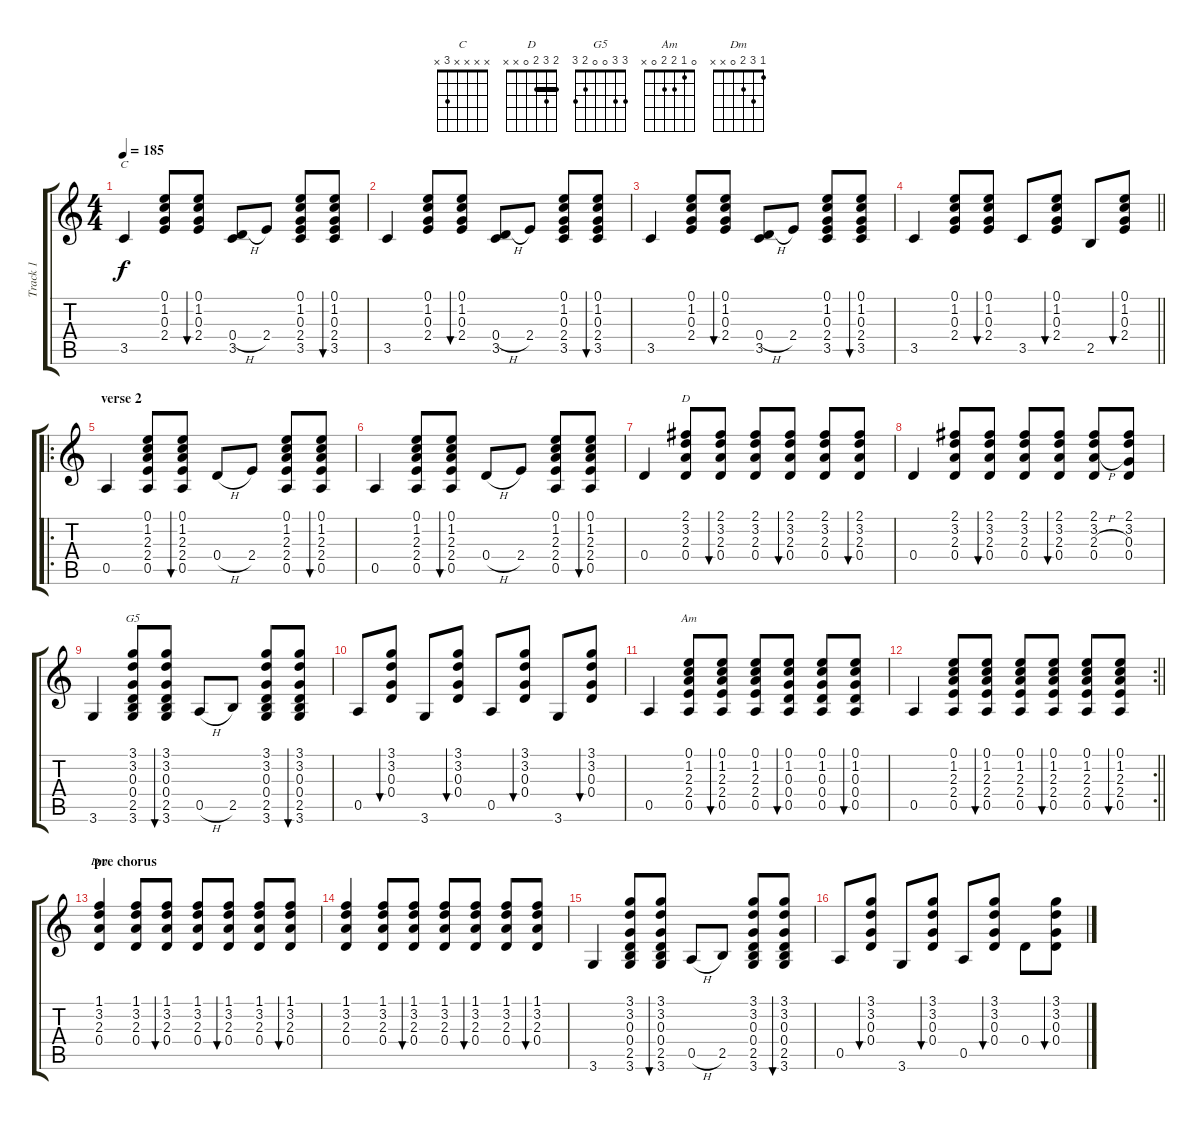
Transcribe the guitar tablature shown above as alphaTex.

\track ("Track 1" "Track 1") {instrument acousticguitarsteel}
\staff {score tabs}
\tuning (E4 B3 G3 D3 A2 E2) {hide}
\chord ("C" x x x x 3 x)
\chord ("D" 2 3 2 0 x x) {barre 2}
\chord ("G5" 3 3 0 0 2 3)
\chord ("Am" 0 1 2 2 0 x)
\chord ("Dm" 1 3 2 0 x x)
\ts (4 4)
\tempo 185
\clef g2
\ks c
3.5.4{ch "C" dy f} (0.1 1.2 0.3 2.4).8 (0.1 1.2 0.3 2.4).8{bu 60} (0.4{h} 3.5).8 2.4.8 (0.1 1.2 0.3 2.4 3.5).8 (0.1 1.2 0.3 2.4 3.5).8{bu 60} |
3.5.4 (0.1 1.2 0.3 2.4).8 (0.1 1.2 0.3 2.4).8{bu 60} (0.4{h} 3.5).8 2.4.8 (0.1 1.2 0.3 2.4 3.5).8 (0.1 1.2 0.3 2.4 3.5).8{bu 60} |
3.5.4 (0.1 1.2 0.3 2.4).8 (0.1 1.2 0.3 2.4).8{bu 60} (0.4{h} 3.5).8 2.4.8 (0.1 1.2 0.3 2.4 3.5).8 (0.1 1.2 0.3 2.4 3.5).8{bu 60} |
\barLineRight lightlight
3.5.4 (0.1 1.2 0.3 2.4).8 (0.1 1.2 0.3 2.4).8{bu 60} 3.5.8 (0.1 1.2 0.3 2.4).8{bu 60} 2.5.8 (0.1 1.2 0.3 2.4).8{bu 60} |
\ro
\section ("" "verse 2")
0.5.4 (0.1 1.2 2.3 2.4 0.5).8 (0.1 1.2 2.3 2.4 0.5).8{bu 30} 0.4{h}.8 2.4.8 (0.1 1.2 2.3 2.4 0.5).8 (0.1 1.2 2.3 2.4 0.5).8{bu 30} |
0.5.4 (0.1 1.2 2.3 2.4 0.5).8 (0.1 1.2 2.3 2.4 0.5).8{bu 30} 0.4{h}.8 2.4.8 (0.1 1.2 2.3 2.4 0.5).8 (0.1 1.2 2.3 2.4 0.5).8{bu 30} |
0.4.4 (2.1 3.2 2.3 0.4).8{ch "D"} (2.1 3.2 2.3 0.4).8{bu 30} (2.1 3.2 2.3 0.4).8 (2.1 3.2 2.3 0.4).8{bu 30} (2.1 3.2 2.3 0.4).8 (2.1 3.2 2.3 0.4).8{bu 30} |
0.4.4 (2.1 3.2 2.3 0.4).8 (2.1 3.2 2.3 0.4).8{bu 30} (2.1 3.2 2.3 0.4).8 (2.1 3.2 2.3 0.4).8{bu 30} (2.1 3.2 2.3{h} 0.4).8 (2.1 3.2 0.3 0.4).8 |
3.6.4 (3.1 3.2 0.3 0.4 2.5 3.6).8{ch "G5"} (3.1 3.2 0.3 0.4 2.5 3.6).8{bu 30} 0.5{h}.8 2.5.8 (3.1 3.2 0.3 0.4 2.5 3.6).8 (3.1 3.2 0.3 0.4 2.5 3.6).8{bu 30} |
0.5.8 (3.1 3.2 0.3 0.4).8{bu 30} 3.6.8 (3.1 3.2 0.3 0.4).8{bu 30} 0.5.8 (3.1 3.2 0.3 0.4).8{bu 30} 3.6.8 (3.1 3.2 0.3 0.4).8{bu 30} |
0.5.4 (0.1 1.2 2.3 2.4 0.5).8{ch "Am"} (0.1 1.2 2.3 2.4 0.5).8{bu 30} (0.1 1.2 2.3 2.4 0.5).8 (0.1 1.2 0.3 0.4 0.5).8{bu 30} (0.1 1.2 0.3 0.4 0.5).8 (0.1 1.2 0.3 0.4 0.5).8{bu 30} |
\rc 2
\barLineRight lightlight
0.5.4 (0.1 1.2 2.3 2.4 0.5).8 (0.1 1.2 2.3 2.4 0.5).8{bu 30} (0.1 1.2 2.3 2.4 0.5).8 (0.1 1.2 2.3 2.4 0.5).8{bu 30} (0.1 1.2 2.3 2.4 0.5).8 (0.1 1.2 2.3 2.4 0.5).8{bu 60} |
\section ("" "pre chorus")
(1.1 3.2 2.3 0.4).4{ch "Dm"} (1.1 3.2 2.3 0.4).8 (1.1 3.2 2.3 0.4).8{bu 30} (1.1 3.2 2.3 0.4).8 (1.1 3.2 2.3 0.4).8{bu 30} (1.1 3.2 2.3 0.4).8 (1.1 3.2 2.3 0.4).8{bu 30} |
(1.1 3.2 2.3 0.4).4 (1.1 3.2 2.3 0.4).8 (1.1 3.2 2.3 0.4).8{bu 30} (1.1 3.2 2.3 0.4).8 (1.1 3.2 2.3 0.4).8{bu 30} (1.1 3.2 2.3 0.4).8 (1.1 3.2 2.3 0.4).8{bu 30} |
3.6.4 (3.1 3.2 0.3 0.4 2.5 3.6).8 (3.1 3.2 0.3 0.4 2.5 3.6).8{bu 30} 0.5{h}.8 2.5.8 (3.1 3.2 0.3 0.4 2.5 3.6).8 (3.1 3.2 0.3 0.4 2.5 3.6).8{bu 30} |
0.5.8 (3.1 3.2 0.3 0.4).8{bu 30} 3.6.8 (3.1 3.2 0.3 0.4).8{bu 30} 0.5.8 (3.1 3.2 0.3 0.4).8{bu 30} 0.4.8 (3.1 3.2 0.3 0.4).8{bu 30}
